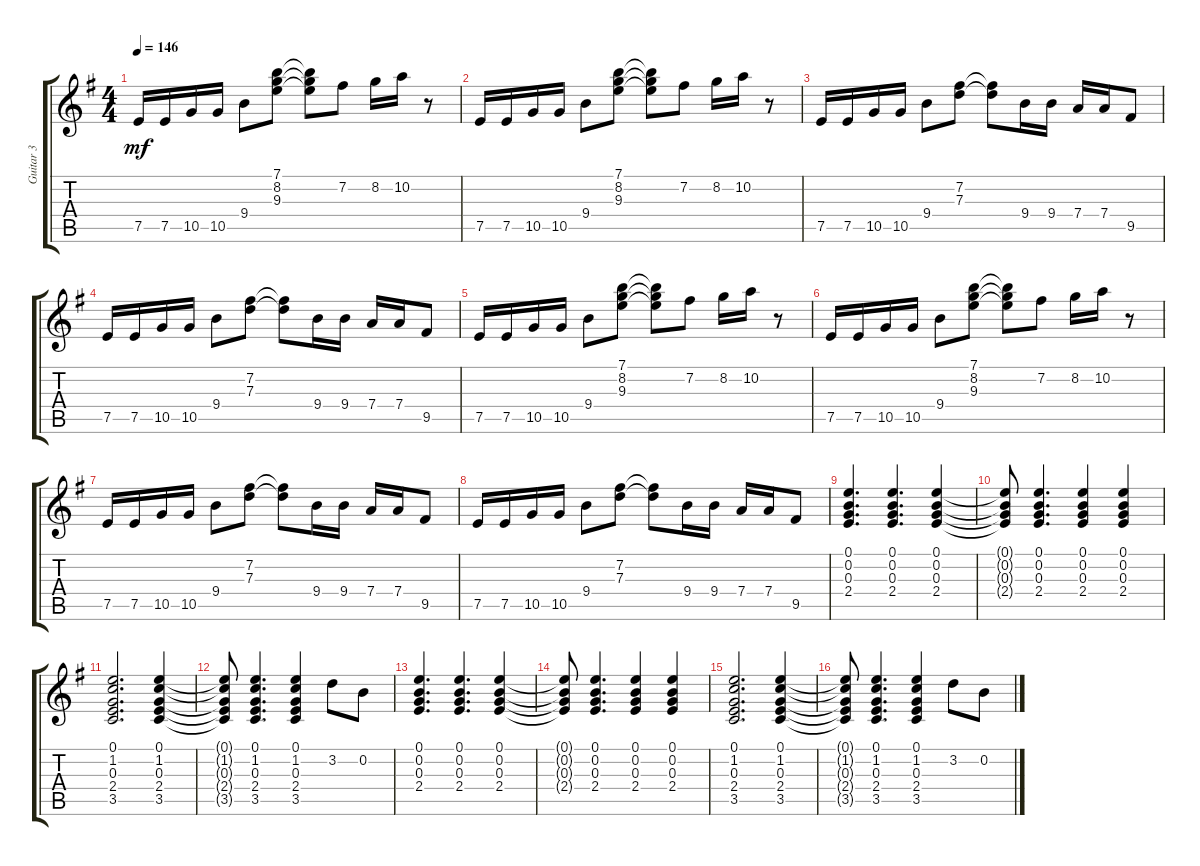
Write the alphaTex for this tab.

\track ("Guitar 3" "Guitar 3") {instrument overdrivenguitar}
\staff {score tabs}
\tuning (E4 B3 G3 D3 A2 E2) {hide}
\ts (4 4)
\tempo 146
\clef g2
\ks g
7.5.16{dy mf} 7.5.16 10.5.16 10.5.16 9.4.8 (7.1 8.2 9.3).8 (7.1{t} 8.2{t} 9.3{t}).8 7.2.8 8.2.16 10.2.16 r.8 |
7.5.16 7.5.16 10.5.16 10.5.16 9.4.8 (7.1 8.2 9.3).8 (7.1{t} 8.2{t} 9.3{t}).8 7.2.8 8.2.16 10.2.16 r.8 |
7.5.16 7.5.16 10.5.16 10.5.16 9.4.8 (7.2 7.3).8 (7.2{t} 7.3{t}).8 9.4.16 9.4.16 7.4.16 7.4.16 9.5.8 |
7.5.16 7.5.16 10.5.16 10.5.16 9.4.8 (7.2 7.3).8 (7.2{t} 7.3{t}).8 9.4.16 9.4.16 7.4.16 7.4.16 9.5.8 |
7.5.16 7.5.16 10.5.16 10.5.16 9.4.8 (7.1 8.2 9.3).8 (7.1{t} 8.2{t} 9.3{t}).8 7.2.8 8.2.16 10.2.16 r.8 |
7.5.16 7.5.16 10.5.16 10.5.16 9.4.8 (7.1 8.2 9.3).8 (7.1{t} 8.2{t} 9.3{t}).8 7.2.8 8.2.16 10.2.16 r.8 |
7.5.16 7.5.16 10.5.16 10.5.16 9.4.8 (7.2 7.3).8 (7.2{t} 7.3{t}).8 9.4.16 9.4.16 7.4.16 7.4.16 9.5.8 |
7.5.16 7.5.16 10.5.16 10.5.16 9.4.8 (7.2 7.3).8 (7.2{t} 7.3{t}).8 9.4.16 9.4.16 7.4.16 7.4.16 9.5.8 |
(0.1 0.2 0.3 2.4).4{d} (0.1 0.2 0.3 2.4).4{d} (0.1 0.2 0.3 2.4).4 |
(0.1{t} 0.2{t} 0.3{t} 2.4{t}).8 (0.1 0.2 0.3 2.4).4{d} (0.1 0.2 0.3 2.4).4 (0.1 0.2 0.3 2.4).4 |
(0.1 1.2 0.3 2.4 3.5).2{d} (0.1 1.2 0.3 2.4 3.5).4 |
(0.1{t} 1.2{t} 0.3{t} 2.4{t} 3.5{t}).8 (0.1 1.2 0.3 2.4 3.5).4{d} (0.1 1.2 0.3 2.4 3.5).4 3.2.8 0.2.8 |
(0.1 0.2 0.3 2.4).4{d} (0.1 0.2 0.3 2.4).4{d} (0.1 0.2 0.3 2.4).4 |
(0.1{t} 0.2{t} 0.3{t} 2.4{t}).8 (0.1 0.2 0.3 2.4).4{d} (0.1 0.2 0.3 2.4).4 (0.1 0.2 0.3 2.4).4 |
(0.1 1.2 0.3 2.4 3.5).2{d} (0.1 1.2 0.3 2.4 3.5).4 |
(0.1{t} 1.2{t} 0.3{t} 2.4{t} 3.5{t}).8 (0.1 1.2 0.3 2.4 3.5).4{d} (0.1 1.2 0.3 2.4 3.5).4 3.2.8 0.2.8
